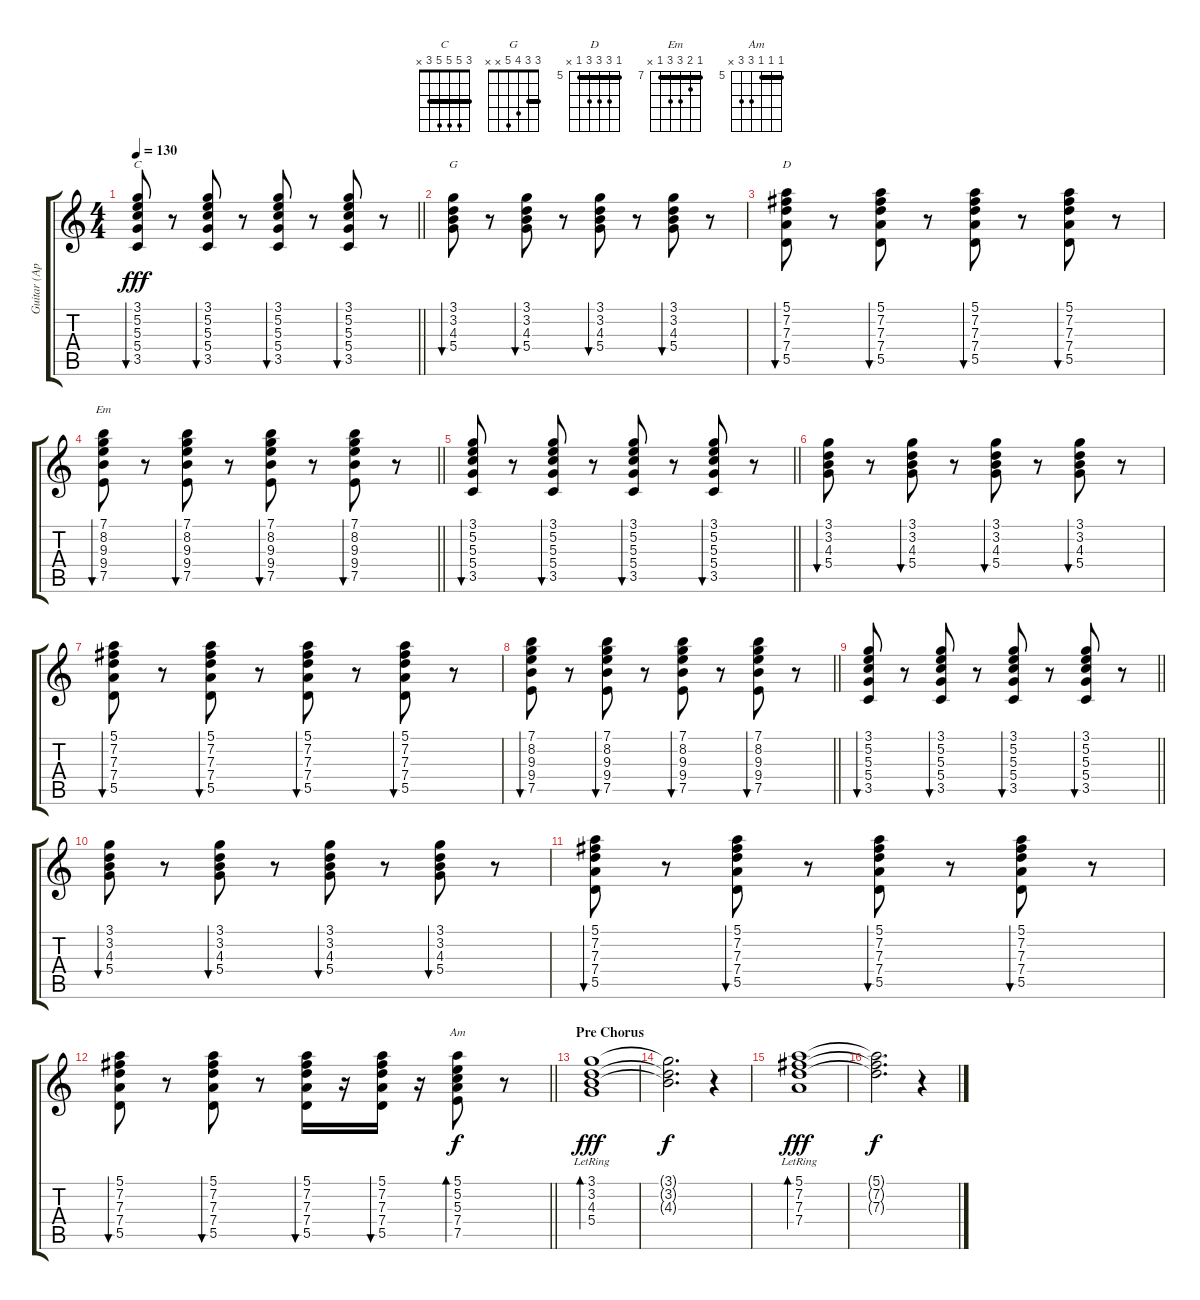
\track ("Guitar (Apoy)" "Guitar (Ap") {instrument overdrivenguitar}
\staff {score tabs}
\tuning (E4 B3 G3 D3 A2 E2) {hide}
\chord ("C" 3 5 5 5 3 x) {barre 3}
\chord ("G" 3 3 4 5 x x) {barre 3}
\chord ("D" 5 7 7 7 5 x) {firstfret 5 barre 5}
\chord ("Em" 7 8 9 9 7 x) {firstfret 7 barre 7}
\chord ("Am" 5 5 5 7 7 x) {firstfret 5 barre 5}
\ts (4 4)
\tempo 130
\clef g2
\barLineRight lightlight
\ks c
(3.1 5.2 5.3 5.4 3.5).8{bu 30 ch "C" dy fff} r.8 (3.1 5.2 5.3 5.4 3.5).8{bu 30} r.8 (3.1 5.2 5.3 5.4 3.5).8{bu 30} r.8 (3.1 5.2 5.3 5.4 3.5).8{bu 30} r.8 |
(3.1 3.2 4.3 5.4).8{bu 30 ch "G"} r.8 (3.1 3.2 4.3 5.4).8{bu 30} r.8 (3.1 3.2 4.3 5.4).8{bu 30} r.8 (3.1 3.2 4.3 5.4).8{bu 30} r.8 |
(5.1 7.2 7.3 7.4 5.5).8{bu 30 ch "D"} r.8 (5.1 7.2 7.3 7.4 5.5).8{bu 30} r.8 (5.1 7.2 7.3 7.4 5.5).8{bu 30} r.8 (5.1 7.2 7.3 7.4 5.5).8{bu 30} r.8 |
\barLineRight lightlight
(7.1 8.2 9.3 9.4 7.5).8{bu 30 ch "Em"} r.8 (7.1 8.2 9.3 9.4 7.5).8{bu 30} r.8 (7.1 8.2 9.3 9.4 7.5).8{bu 30} r.8 (7.1 8.2 9.3 9.4 7.5).8{bu 30} r.8 |
\barLineRight lightlight
(3.1 5.2 5.3 5.4 3.5).8{bu 30} r.8 (3.1 5.2 5.3 5.4 3.5).8{bu 30} r.8 (3.1 5.2 5.3 5.4 3.5).8{bu 30} r.8 (3.1 5.2 5.3 5.4 3.5).8{bu 30} r.8 |
(3.1 3.2 4.3 5.4).8{bu 30} r.8 (3.1 3.2 4.3 5.4).8{bu 30} r.8 (3.1 3.2 4.3 5.4).8{bu 30} r.8 (3.1 3.2 4.3 5.4).8{bu 30} r.8 |
(5.1 7.2 7.3 7.4 5.5).8{bu 30} r.8 (5.1 7.2 7.3 7.4 5.5).8{bu 30} r.8 (5.1 7.2 7.3 7.4 5.5).8{bu 30} r.8 (5.1 7.2 7.3 7.4 5.5).8{bu 30} r.8 |
\barLineRight lightlight
(7.1 8.2 9.3 9.4 7.5).8{bu 30} r.8 (7.1 8.2 9.3 9.4 7.5).8{bu 30} r.8 (7.1 8.2 9.3 9.4 7.5).8{bu 30} r.8 (7.1 8.2 9.3 9.4 7.5).8{bu 30} r.8 |
\barLineRight lightlight
(3.1 5.2 5.3 5.4 3.5).8{bu 30} r.8 (3.1 5.2 5.3 5.4 3.5).8{bu 30} r.8 (3.1 5.2 5.3 5.4 3.5).8{bu 30} r.8 (3.1 5.2 5.3 5.4 3.5).8{bu 30} r.8 |
(3.1 3.2 4.3 5.4).8{bu 30} r.8 (3.1 3.2 4.3 5.4).8{bu 30} r.8 (3.1 3.2 4.3 5.4).8{bu 30} r.8 (3.1 3.2 4.3 5.4).8{bu 30} r.8 |
(5.1 7.2 7.3 7.4 5.5).8{bu 30} r.8 (5.1 7.2 7.3 7.4 5.5).8{bu 30} r.8 (5.1 7.2 7.3 7.4 5.5).8{bu 30} r.8 (5.1 7.2 7.3 7.4 5.5).8{bu 30} r.8 |
\barLineRight lightlight
(5.1 7.2 7.3 7.4 5.5).8{bu 30} r.8 (5.1 7.2 7.3 7.4 5.5).8{bu 30} r.8 (5.1 7.2 7.3 7.4 5.5).16{bu 30} r.16 (5.1 7.2 7.3 7.4 5.5).16{bu 30} r.16 (5.1 5.2 5.3 7.4 7.5).8{bd 30 ch "Am" dy f} r.8 |
\section ("" "Pre Chorus")
(3.1{lr} 3.2 4.3 5.4).1{bd 480 dy fff balance 13 instrument electricguitarclean} |
(3.1{t} 3.2{t} 4.3{t}).2{d dy f} r.4 |
(5.1{lr} 7.2 7.3 7.4).1{bd 480 dy fff} |
(5.1{t} 7.2{t} 7.3{t}).2{d dy f} r.4
